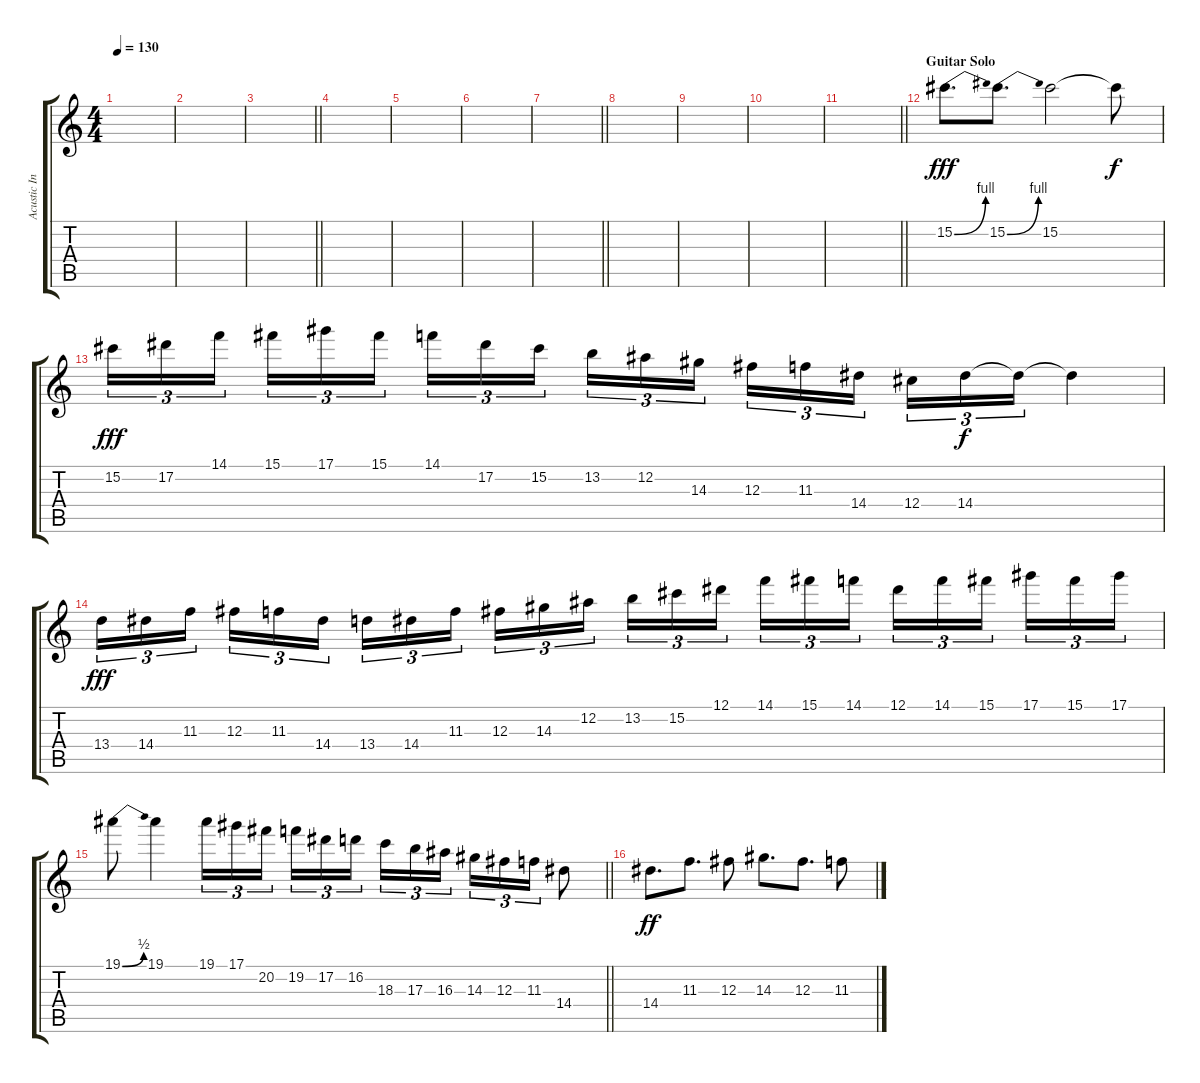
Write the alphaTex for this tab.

\track ("Acustic Intro - Guitar Solo" "Acustic In") {instrument acousticguitarsteel}
\staff {score tabs}
\tuning (Eb4 Bb3 Gb3 Db3 Ab2 Eb2) {hide}
\ts (4 4)
\tempo 130
\clef g2
\ks c
|
|
\barLineRight lightlight
|
|
|
|
\barLineRight lightlight
|
|
|
|
\barLineRight lightlight
|
\section ("" "Guitar Solo")
15.2{be (bend 0 0 60 4)}.8{d dy fff} 15.2{be (bend 0 0 60 4)}.8{d} 15.2.2 15.2{t}.8{dy f} |
15.2.16{tu (3 2) dy fff} 17.2.16{tu (3 2)} 14.1.16{tu (3 2) beam splitsecondary} 15.1.16{tu (3 2)} 17.1.16{tu (3 2)} 15.1.16{tu (3 2)} 14.1.16{tu (3 2)} 17.2.16{tu (3 2)} 15.2.16{tu (3 2) beam splitsecondary} 13.2.16{tu (3 2)} 12.2.16{tu (3 2)} 14.3.16{tu (3 2)} 12.3.16{tu (3 2)} 11.3.16{tu (3 2)} 14.4.16{tu (3 2) beam splitsecondary} 12.4.16{tu (3 2)} 14.4.16{tu (3 2) dy f} 14.4{t}.16{tu (3 2)} 14.4{t}.4 |
13.4.16{tu (3 2) dy fff} 14.4.16{tu (3 2)} 11.3.16{tu (3 2) beam splitsecondary} 12.3.16{tu (3 2)} 11.3.16{tu (3 2)} 14.4.16{tu (3 2)} 13.4.16{tu (3 2)} 14.4.16{tu (3 2)} 11.3.16{tu (3 2) beam splitsecondary} 12.3.16{tu (3 2)} 14.3.16{tu (3 2)} 12.2.16{tu (3 2)} 13.2.16{tu (3 2)} 15.2.16{tu (3 2)} 12.1.16{tu (3 2) beam splitsecondary} 14.1.16{tu (3 2)} 15.1.16{tu (3 2)} 14.1.16{tu (3 2)} 12.1.16{tu (3 2)} 14.1.16{tu (3 2)} 15.1.16{tu (3 2) beam splitsecondary} 17.1.16{tu (3 2)} 15.1.16{tu (3 2)} 17.1.16{tu (3 2)} |
\barLineRight lightlight
19.1{be (bend 0 0 60 2)}.8 19.1.4 19.1.16{tu (3 2)} 17.1.16{tu (3 2)} 20.2.16{tu (3 2)} 19.2.16{tu (3 2)} 17.2.16{tu (3 2)} 16.2.16{tu (3 2) beam splitsecondary} 18.3.16{tu (3 2)} 17.3.16{tu (3 2)} 16.3.16{tu (3 2)} 14.3.16{tu (3 2)} 12.3.16{tu (3 2)} 11.3.16{tu (3 2)} 14.4.8 |
14.4.8{d dy ff} 11.3.8{d} 12.3.8 14.3.8{d} 12.3.8{d} 11.3.8
